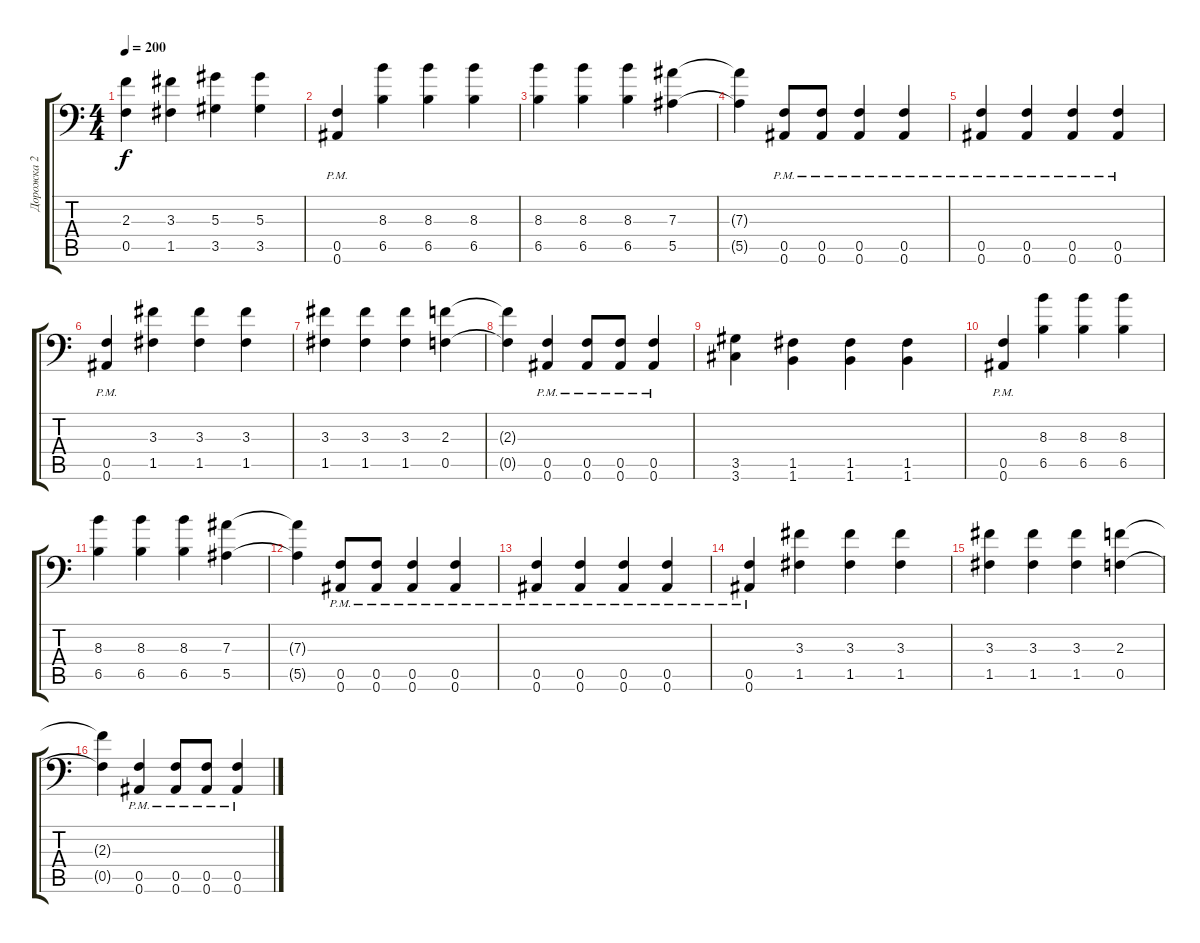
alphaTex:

\track ("Дорожка 2" "Дорожка 2") {instrument distortionguitar}
\staff {score tabs}
\tuning (C4 G3 Eb3 Bb2 F2 Bb1) {hide}
\ts (4 4)
\tempo 200
\clef f4
\ks c
(2.3 0.5).4{dy f} (3.3 1.5).4 (5.3 3.5).4 (5.3 3.5).4 |
(0.5{pm} 0.6).4 (8.3 6.5).4 (8.3 6.5).4 (8.3 6.5).4 |
(8.3 6.5).4 (8.3 6.5).4 (8.3 6.5).4 (7.3 5.5).4 |
(7.3{t} 5.5{t}).4 (0.5{pm} 0.6{pm}).8 (0.5{pm} 0.6{pm}).8 (0.5{pm} 0.6{pm}).4 (0.5{pm} 0.6{pm}).4 |
(0.5{pm} 0.6{pm}).4 (0.5{pm} 0.6{pm}).4 (0.5{pm} 0.6{pm}).4 (0.5{pm} 0.6{pm}).4 |
(0.5{pm} 0.6{pm}).4 (3.3 1.5).4 (3.3 1.5).4 (3.3 1.5).4 |
(3.3 1.5).4 (3.3 1.5).4 (3.3 1.5).4 (2.3 0.5).4 |
(2.3{t} 0.5{t}).4 (0.5{pm} 0.6{pm}).4 (0.5{pm} 0.6{pm}).8 (0.5{pm} 0.6{pm}).8 (0.5{pm} 0.6{pm}).4 |
(3.5 3.6).4 (1.5 1.6).4 (1.5 1.6).4 (1.5 1.6).4 |
(0.5{pm} 0.6{pm}).4 (8.3 6.5).4 (8.3 6.5).4 (8.3 6.5).4 |
(8.3 6.5).4 (8.3 6.5).4 (8.3 6.5).4 (7.3 5.5).4 |
(7.3{t} 5.5{t}).4 (0.5{pm} 0.6{pm}).8 (0.5{pm} 0.6{pm}).8 (0.5{pm} 0.6{pm}).4 (0.5{pm} 0.6{pm}).4 |
(0.5{pm} 0.6{pm}).4 (0.5{pm} 0.6{pm}).4 (0.5{pm} 0.6{pm}).4 (0.5{pm} 0.6{pm}).4 |
(0.5{pm} 0.6{pm}).4 (3.3 1.5).4 (3.3 1.5).4 (3.3 1.5).4 |
(3.3 1.5).4 (3.3 1.5).4 (3.3 1.5).4 (2.3 0.5).4 |
(2.3{t} 0.5{t}).4 (0.5{pm} 0.6{pm}).4 (0.5{pm} 0.6{pm}).8 (0.5{pm} 0.6{pm}).8 (0.5{pm} 0.6{pm}).4
